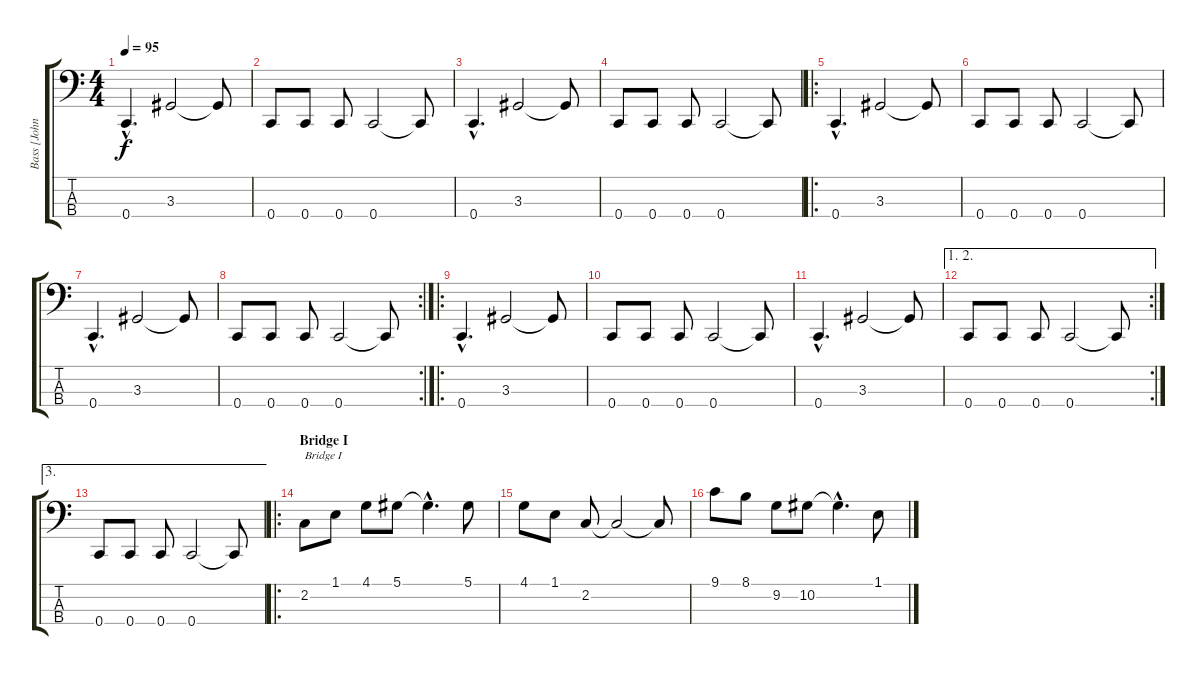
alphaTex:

\track ("Bass [John Bray]" "Bass [John") {instrument electricbasspick}
\staff {score tabs}
\tuning (Eb2 Bb1 F1 C1) {hide}
\ts (4 4)
\tempo 95
\clef f4
\ks c
0.4{hac}.4{d dy f} 3.3.2 3.3{t}.8 |
0.4.8 0.4.8 0.4.8 0.4.2 0.4{t}.8 |
0.4{hac}.4{d} 3.3.2 3.3{t}.8 |
0.4.8 0.4.8 0.4.8 0.4.2 0.4{t}.8 |
\ro
0.4{hac}.4{d} 3.3.2 3.3{t}.8 |
0.4.8 0.4.8 0.4.8 0.4.2 0.4{t}.8 |
0.4{hac}.4{d} 3.3.2 3.3{t}.8 |
\rc 2
0.4.8 0.4.8 0.4.8 0.4.2 0.4{t}.8 |
\ro
0.4{hac}.4{d} 3.3.2 3.3{t}.8 |
0.4.8 0.4.8 0.4.8 0.4.2 0.4{t}.8 |
0.4{hac}.4{d} 3.3.2 3.3{t}.8 |
\ae (1 2)
\rc 2
0.4.8 0.4.8 0.4.8 0.4.2 0.4{t}.8 |
\ae 3
0.4.8 0.4.8 0.4.8 0.4.2 0.4{t}.8 |
\ro
\section ("" "Bridge I")
2.2.8{txt "Bridge I"} 1.1.8 4.1.8 5.1.8 5.1{hac t}.4{d} 5.1.8 |
4.1.8 1.1.8 2.2.8 2.2{t}.2 2.2{t}.8 |
9.1.8 8.1.8 9.2.8 10.2.8 10.2{hac t}.4{d} 1.1.8
